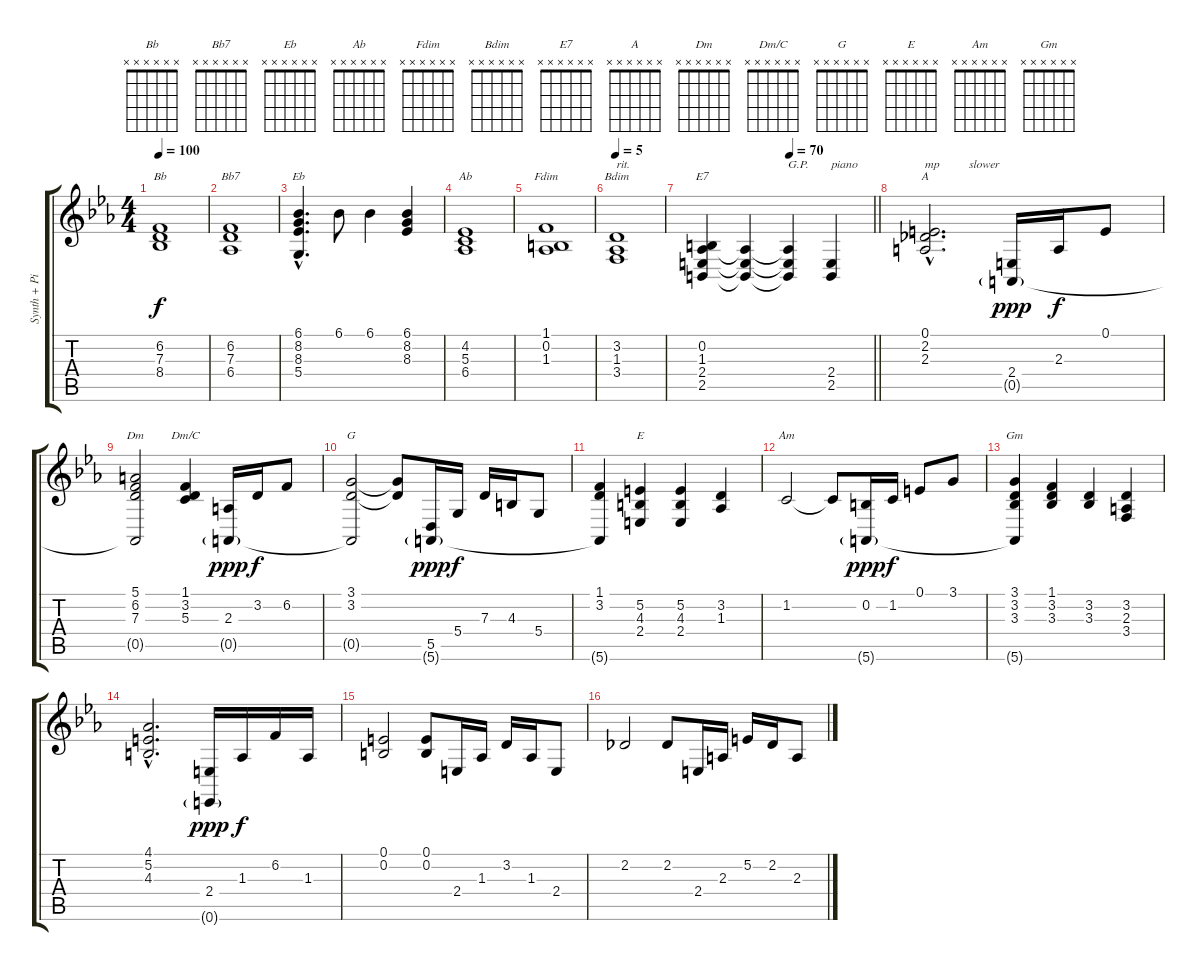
\track ("Synth + Piano RH - Elton John" "Synth + Pi") {instrument acousticgrandpiano}
\staff {score tabs}
\tuning (E4 B3 G3 D3 A2 E2) {hide}
\chord ("Bb" x x x x x x)
\chord ("Bb7" x x x x x x)
\chord ("Eb" x x x x x x)
\chord ("Ab" x x x x x x)
\chord ("Fdim" x x x x x x)
\chord ("Bdim" x x x x x x)
\chord ("E7" x x x x x x)
\chord ("A" x x x x x x)
\chord ("Dm" x x x x x x)
\chord ("Dm/C" x x x x x x)
\chord ("G" x x x x x x)
\chord ("E" x x x x x x)
\chord ("Am" x x x x x x)
\chord ("Gm" x x x x x x)
\ts (4 4)
\tempo 100
\clef g2
\ks cminor
(6.2 7.3 8.4).1{ch "Bb" dy f} |
(6.2 7.3 6.4).1{ch "Bb7"} |
(6.1{hac} 8.2{hac} 8.3{hac} 5.4).4{d ch "Eb"} 6.1.8 6.1.4 (6.1 8.2 8.3).4 |
(4.2 5.3 6.4).1{ch "Ab"} |
(1.1 0.2 1.3).1{ch "Fdim"} |
\tempo 5
(3.2 1.3 3.4).1{ch "Bdim" txt "rit."} |
\tempo (70 0.5)
\barLineRight lightlight
(0.2 1.3 2.4 2.5).4{ch "E7"} (1.3{t} 2.4{t} 2.5{t}).4 (1.3{t} 2.4{t} 2.5{t}).4{txt "G.P." volume 0} (2.4 2.5).4{txt "piano" volume 7 instrument acousticgrandpiano} |
(0.1{hac} 2.2{hac} 2.3{hac}).2{d ch "A" txt "mp          slower"} (2.4 0.5{g}).16{dy ppp} 2.3.16{dy f} 0.1.8 |
(5.1 6.2 7.3 0.5{t}).2{ch "Dm"} (1.1 3.2 5.3).4{ch "Dm/C"} (2.3 0.5{g}).16{dy ppp} 3.2.16{dy f} 6.2.8 |
(3.1 3.2 0.5{t}).2{ch "G"} (3.1{t} 3.2{t}).8 (5.5 5.6{g}).16{dy ppp} 5.4.16{dy f} 7.3.16 4.3.16 5.4.8 |
(1.1 3.2 5.6{t}).4 (5.2 4.3 2.4).4{ch "E"} (5.2 4.3 2.4).4 (3.2 1.3).4 |
1.2.2{ch "Am"} 1.2{t}.8 (0.2 5.6{g}).16{dy ppp} 1.2.16{dy f} 0.1.8 3.1.8 |
(3.1 3.2 3.3 5.6{t}).4{ch "Gm"} (1.1 3.2 3.3).4 (3.2 3.3).4 (3.2 2.3 3.4).4 |
(4.1{hac} 5.2{hac} 4.3{hac}).2{d} (2.4 0.6{g}).16{dy ppp} 1.3.16{dy f} 6.2.16 1.3.16 |
(0.1 0.2).2 (0.1 0.2).8 2.4.16 1.3.16 3.2.16 1.3.16 2.4.8 |
2.2.2 2.2.8 2.4.16 2.3.16 5.2.16 2.2.16 2.3.8
